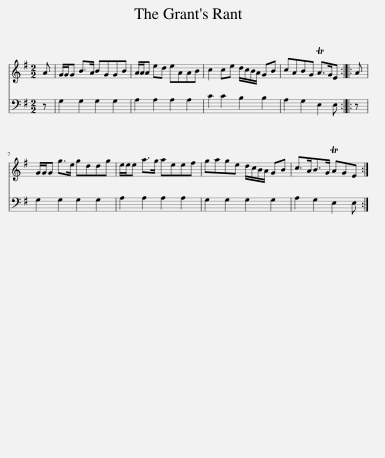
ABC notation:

X:1
%%score 1 2
L:1/8
M:2/2
I:linebreak $
K:G
V:1 treble
V:2 bass
V:1
 A | G/G/G B>A BGGB | A/A/A ed eAAB | c2 ce d/c/B/A/ GB | cABG TA>GE :: %5
 A |$ G/G/G g>e gddg | e/e/e a>g aeef | gage d/c/B/A/ GB | c>AB>G TAGE :| %10
V:2
 z | G,2 G,2 G,2 G,2 | A,2 A,2 A,2 A,2 | C2 C2 B,2 B,2 | A,2 G,2 E,2 E, :: %5
 z |$ G,2 G,2 G,2 G,2 | A,2 A,2 A,2 A,2 | G,2 G,2 G,2 G,2 | A,2 G,2 E,2 E, :| %10
